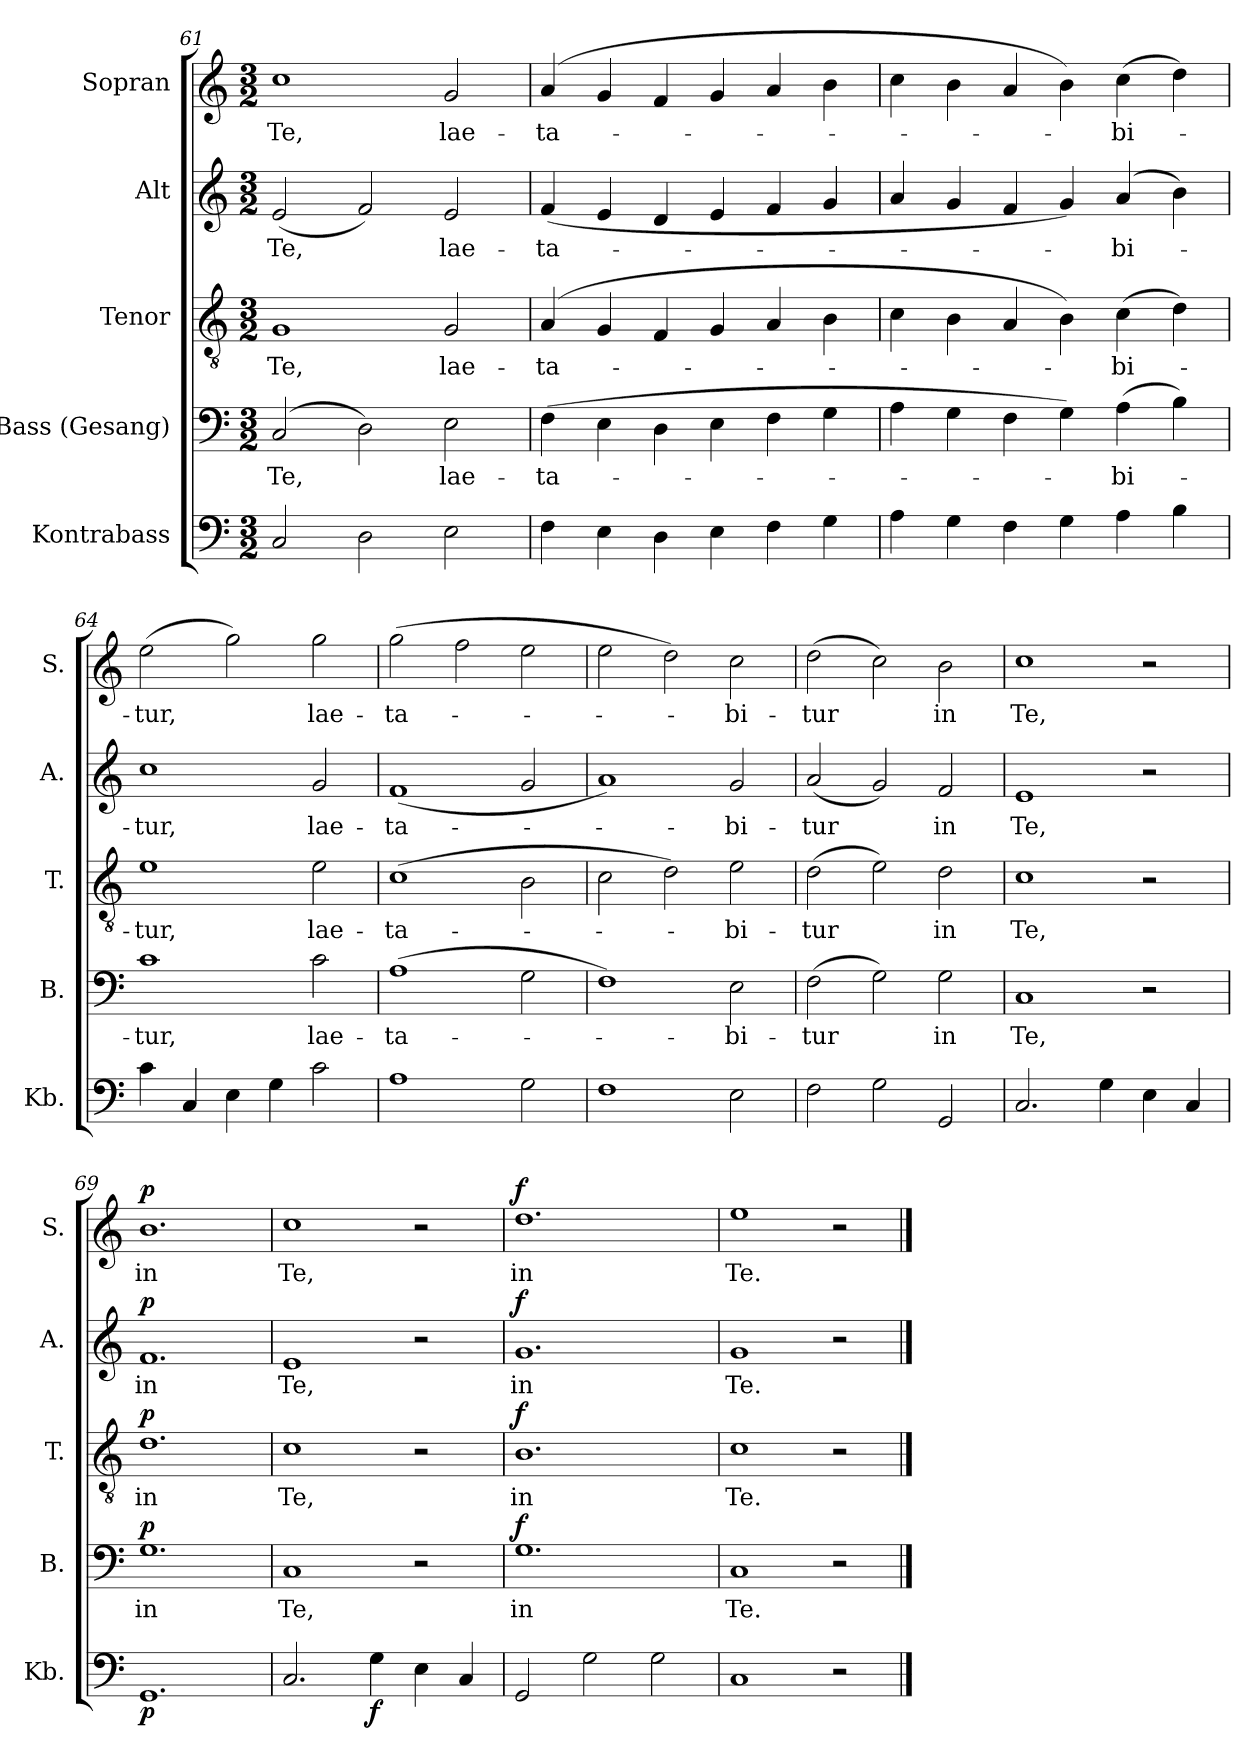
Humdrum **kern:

**kern	**dynam	**kern	**text	**dynam	**kern	**text	**dynam	**kern	**text	**dynam	**kern	**text	**dynam
*part5	*part5	*part4	*part4	*part4	*part3	*part3	*part3	*part2	*part2	*part2	*part1	*part1	*part1
*staff5	*staff5	*staff4	*staff4	*staff4	*staff3	*staff3	*staff3	*staff2	*staff2	*staff2	*staff1	*staff1	*staff1
*I"Kontrabass	*	*I"Bass (Gesang)	*	*	*I"Tenor	*	*	*I"Alt	*	*	*I"Sopran	*	*
*I'Kb.	*	*I'B.	*	*	*I'T.	*	*	*I'A.	*	*	*I'S.	*	*
*clefF4	*	*clefF4	*	*	*clefGv2	*	*	*clefG2	*	*	*clefG2	*	*
*ITrd7c12	*	*	*	*	*	*	*	*	*	*	*	*	*
*k[]	*	*k[]	*	*	*k[]	*	*	*k[]	*	*	*k[]	*	*
*C:	*	*C:	*	*	*C:	*	*	*C:	*	*	*C:	*	*
*M3/2	*	*M3/2	*	*	*M3/2	*	*	*M3/2	*	*	*M3/2	*	*
=61	=61	=61	=61	=61	=61	=61	=61	=61	=61	=61	=61	=61	=61
!	!	!	!LO:LY:b	!	!	!LO:LY:b	!	!	!LO:LY:b	!	!	!LO:LY:b	!
2CC/	.	(2C/	Te,	.	1G	Te,	.	(<2e/	Te,	.	1cc	Te,	.
2DD\	.	2D\)	.	.	.	.	.	2f/)	.	.	.	.	.
!	!	!	!LO:LY:b	!	!	!LO:LY:b	!	!	!LO:LY:b	!	!	!LO:LY:b	!
2EE\	.	2E\	lae-	.	2G/	lae-	.	2e/	lae-	.	2g/	lae-	.
=62	=62	=62	=62	=62	=62	=62	=62	=62	=62	=62	=62	=62	=62
!	!	!	!LO:LY:b	!	!	!LO:LY:b	!	!	!LO:LY:b	!	!	!LO:LY:b	!
4FF\	.	(>4F\	-ta-	.	(4A/	-ta-	.	(4f/	-ta-	.	(4a/	-ta-	.
4EE\	.	4E\	.	.	4G/	.	.	4e/	.	.	4g/	.	.
4DD\	.	4D\	.	.	4F/	.	.	4d/	.	.	4f/	.	.
4EE\	.	4E\	.	.	4G/	.	.	4e/	.	.	4g/	.	.
4FF\	.	4F\	.	.	4A/	.	.	4f/	.	.	4a/	.	.
4GG\	.	4G\	.	.	4B\	.	.	4g/	.	.	4b\	.	.
!!LO:PB:g=z
=63	=63	=63	=63	=63	=63	=63	=63	=63	=63	=63	=63	=63	=63
4AA\	.	4A\	.	.	4c\	.	.	4a/	.	.	4cc\	.	.
4GG\	.	4G\	.	.	4B\	.	.	4g/	.	.	4b\	.	.
4FF\	.	4F\	.	.	4A/	.	.	4f/	.	.	4a/	.	.
4GG\	.	4G\)	.	.	4B\)	.	.	4g/)	.	.	4b\)	.	.
!	!	!	!LO:LY:b	!	!	!LO:LY:b	!	!	!LO:LY:b	!	!	!LO:LY:b	!
4AA\	.	(>4A\	-bi-	.	(>4c\	-bi-	.	(4a/	-bi-	.	(>4cc\	-bi-	.
4BB\	.	4B\)	.	.	4d\)	.	.	4b\)	.	.	4dd\)	.	.
=64	=64	=64	=64	=64	=64	=64	=64	=64	=64	=64	=64	=64	=64
!	!	!	!LO:LY:b	!	!	!LO:LY:b	!	!	!LO:LY:b	!	!	!LO:LY:b	!
4C\	.	1c	-tur,	.	1e	-tur,	.	1cc	-tur,	.	(>2ee\	-tur,	.
4CC/	.	.	.	.	.	.	.	.	.	.	.	.	.
4EE\	.	.	.	.	.	.	.	.	.	.	2gg\)	.	.
4GG\	.	.	.	.	.	.	.	.	.	.	.	.	.
!	!	!	!LO:LY:b	!	!	!LO:LY:b	!	!	!LO:LY:b	!	!	!LO:LY:b	!
2C\	.	2c\	lae-	.	2e\	lae-	.	2g/	lae-	.	2gg\	lae-	.
=65	=65	=65	=65	=65	=65	=65	=65	=65	=65	=65	=65	=65	=65
!	!	!	!LO:LY:b	!	!	!LO:LY:b	!	!	!LO:LY:b	!	!	!LO:LY:b	!
1AA	.	(>1A	-ta-	.	(>1c	-ta-	.	(<1f	-ta-	.	(>2gg\	-ta-	.
.	.	.	.	.	.	.	.	.	.	.	2ff\	.	.
2GG\	.	2G\	.	.	2B\	.	.	2g/	.	.	2ee\	.	.
=66	=66	=66	=66	=66	=66	=66	=66	=66	=66	=66	=66	=66	=66
1FF	.	1F)	.	.	2c\	.	.	1a)	.	.	2ee\	.	.
.	.	.	.	.	2d\)	.	.	.	.	.	2dd\)	.	.
!	!	!	!LO:LY:b	!	!	!LO:LY:b	!	!	!LO:LY:b	!	!	!LO:LY:b	!
2EE\	.	2E\	-bi-	.	2e\	-bi-	.	2g/	-bi-	.	2cc\	-bi-	.
!!LO:LB:g=z
=67	=67	=67	=67	=67	=67	=67	=67	=67	=67	=67	=67	=67	=67
!	!	!	!LO:LY:b	!	!	!LO:LY:b	!	!	!LO:LY:b	!	!	!LO:LY:b	!
2FF\	.	(>2F\	-tur	.	(>2d\	-tur	.	(<2a/	-tur	.	(>2dd\	-tur	.
2GG\	.	2G\)	.	.	2e\)	.	.	2g/)	.	.	2cc\)	.	.
!	!	!	!LO:LY:b	!	!	!LO:LY:b	!	!	!LO:LY:b	!	!	!LO:LY:b	!
2GGG/	.	2G\	in	.	2d\	in	.	2f/	in	.	2b\	in	.
=68	=68	=68	=68	=68	=68	=68	=68	=68	=68	=68	=68	=68	=68
!	!	!	!LO:LY:b	!	!	!LO:LY:b	!	!	!LO:LY:b	!	!	!LO:LY:b	!
2.CC/	.	1C	Te,	.	1c	Te,	.	1e	Te,	.	1cc	Te,	.
4GG\	.	.	.	.	.	.	.	.	.	.	.	.	.
4EE\	.	2r	.	.	2r	.	.	2r	.	.	2r	.	.
4CC/	.	.	.	.	.	.	.	.	.	.	.	.	.
=69	=69	=69	=69	=69	=69	=69	=69	=69	=69	=69	=69	=69	=69
!	!LO:DY:b	!	!LO:LY:b	!LO:DY:a	!	!LO:LY:b	!LO:DY:a	!	!LO:LY:b	!LO:DY:a	!	!LO:LY:b	!LO:DY:a
1.GGG	p	1.G	in	p	1.d	in	p	1.f	in	p	1.b	in	p
=70	=70	=70	=70	=70	=70	=70	=70	=70	=70	=70	=70	=70	=70
!	!	!	!LO:LY:b	!	!	!LO:LY:b	!	!	!LO:LY:b	!	!	!LO:LY:b	!
2.CC/	.	1C	Te,	.	1c	Te,	.	1e	Te,	.	1cc	Te,	.
!	!LO:DY:b	!	!	!	!	!	!	!	!	!	!	!	!
4GG\	f	.	.	.	.	.	.	.	.	.	.	.	.
4EE\	.	2r	.	.	2r	.	.	2r	.	.	2r	.	.
4CC/	.	.	.	.	.	.	.	.	.	.	.	.	.
=71	=71	=71	=71	=71	=71	=71	=71	=71	=71	=71	=71	=71	=71
!	!	!	!LO:LY:b	!LO:DY:a	!	!LO:LY:b	!LO:DY:a	!	!LO:LY:b	!LO:DY:a	!	!LO:LY:b	!LO:DY:a
2GGG/	.	1.G	in	f	1.B	in	f	1.g	in	f	1.dd	in	f
2GG\	.	.	.	.	.	.	.	.	.	.	.	.	.
2GG\	.	.	.	.	.	.	.	.	.	.	.	.	.
=72	=72	=72	=72	=72	=72	=72	=72	=72	=72	=72	=72	=72	=72
!	!	!	!LO:LY:b	!	!	!LO:LY:b	!	!	!LO:LY:b	!	!	!LO:LY:b	!
1CC	.	1C	Te.	.	1c	Te.	.	1g	Te.	.	1ee	Te.	.
2r	.	2r	.	.	2r	.	.	2r	.	.	2r	.	.
==	==	==	==	==	==	==	==	==	==	==	==	==	==
*-	*-	*-	*-	*-	*-	*-	*-	*-	*-	*-	*-	*-	*-
